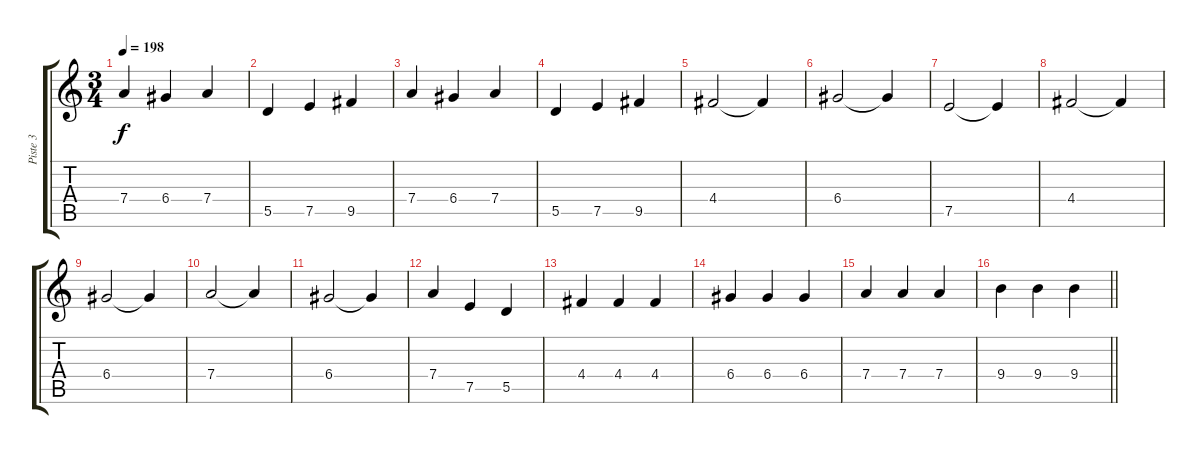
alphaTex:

\track ("Piste 3" "Piste 3") {instrument distortionguitar}
\staff {score tabs}
\tuning (E4 B3 G3 D3 A2 D2) {hide}
\ts (3 4)
\tempo 198
\clef g2
\ks c
7.4.4{dy f} 6.4.4 7.4.4 |
5.5.4 7.5.4 9.5.4 |
7.4.4 6.4.4 7.4.4 |
5.5.4 7.5.4 9.5.4 |
4.4.2 4.4{t}.4 |
6.4.2 6.4{t}.4 |
7.5.2 7.5{t}.4 |
4.4.2 4.4{t}.4 |
6.4.2 6.4{t}.4 |
7.4.2 7.4{t}.4 |
6.4.2 6.4{t}.4 |
7.4.4 7.5.4 5.5.4 |
4.4.4 4.4.4 4.4.4 |
6.4.4 6.4.4 6.4.4 |
7.4.4 7.4.4 7.4.4 |
\barLineRight lightlight
9.4.4 9.4.4 9.4.4
